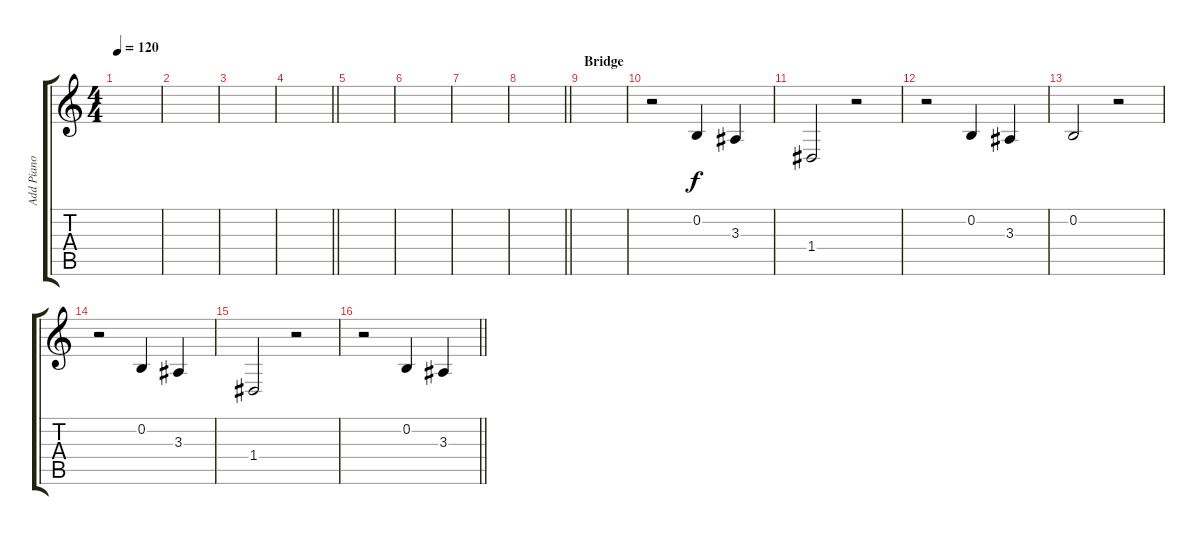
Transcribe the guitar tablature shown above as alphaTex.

\track ("Add Piano" "Add Piano") {instrument vibraphone}
\staff {score tabs}
\tuning (E4 B3 G3 D3 A2 E2) {hide}
\ts (4 4)
\tempo 120
\clef g2
\ks c
|
|
|
\barLineRight lightlight
|
|
|
|
\barLineRight lightlight
|
\section ("" "Bridge")
|
r.2 0.2.4 3.3.4 |
1.4.2 r.2 |
r.2 0.2.4 3.3.4 |
0.2.2 r.2 |
r.2 0.2.4 3.3.4 |
1.4.2 r.2 |
\barLineRight lightlight
r.2 0.2.4 3.3.4
